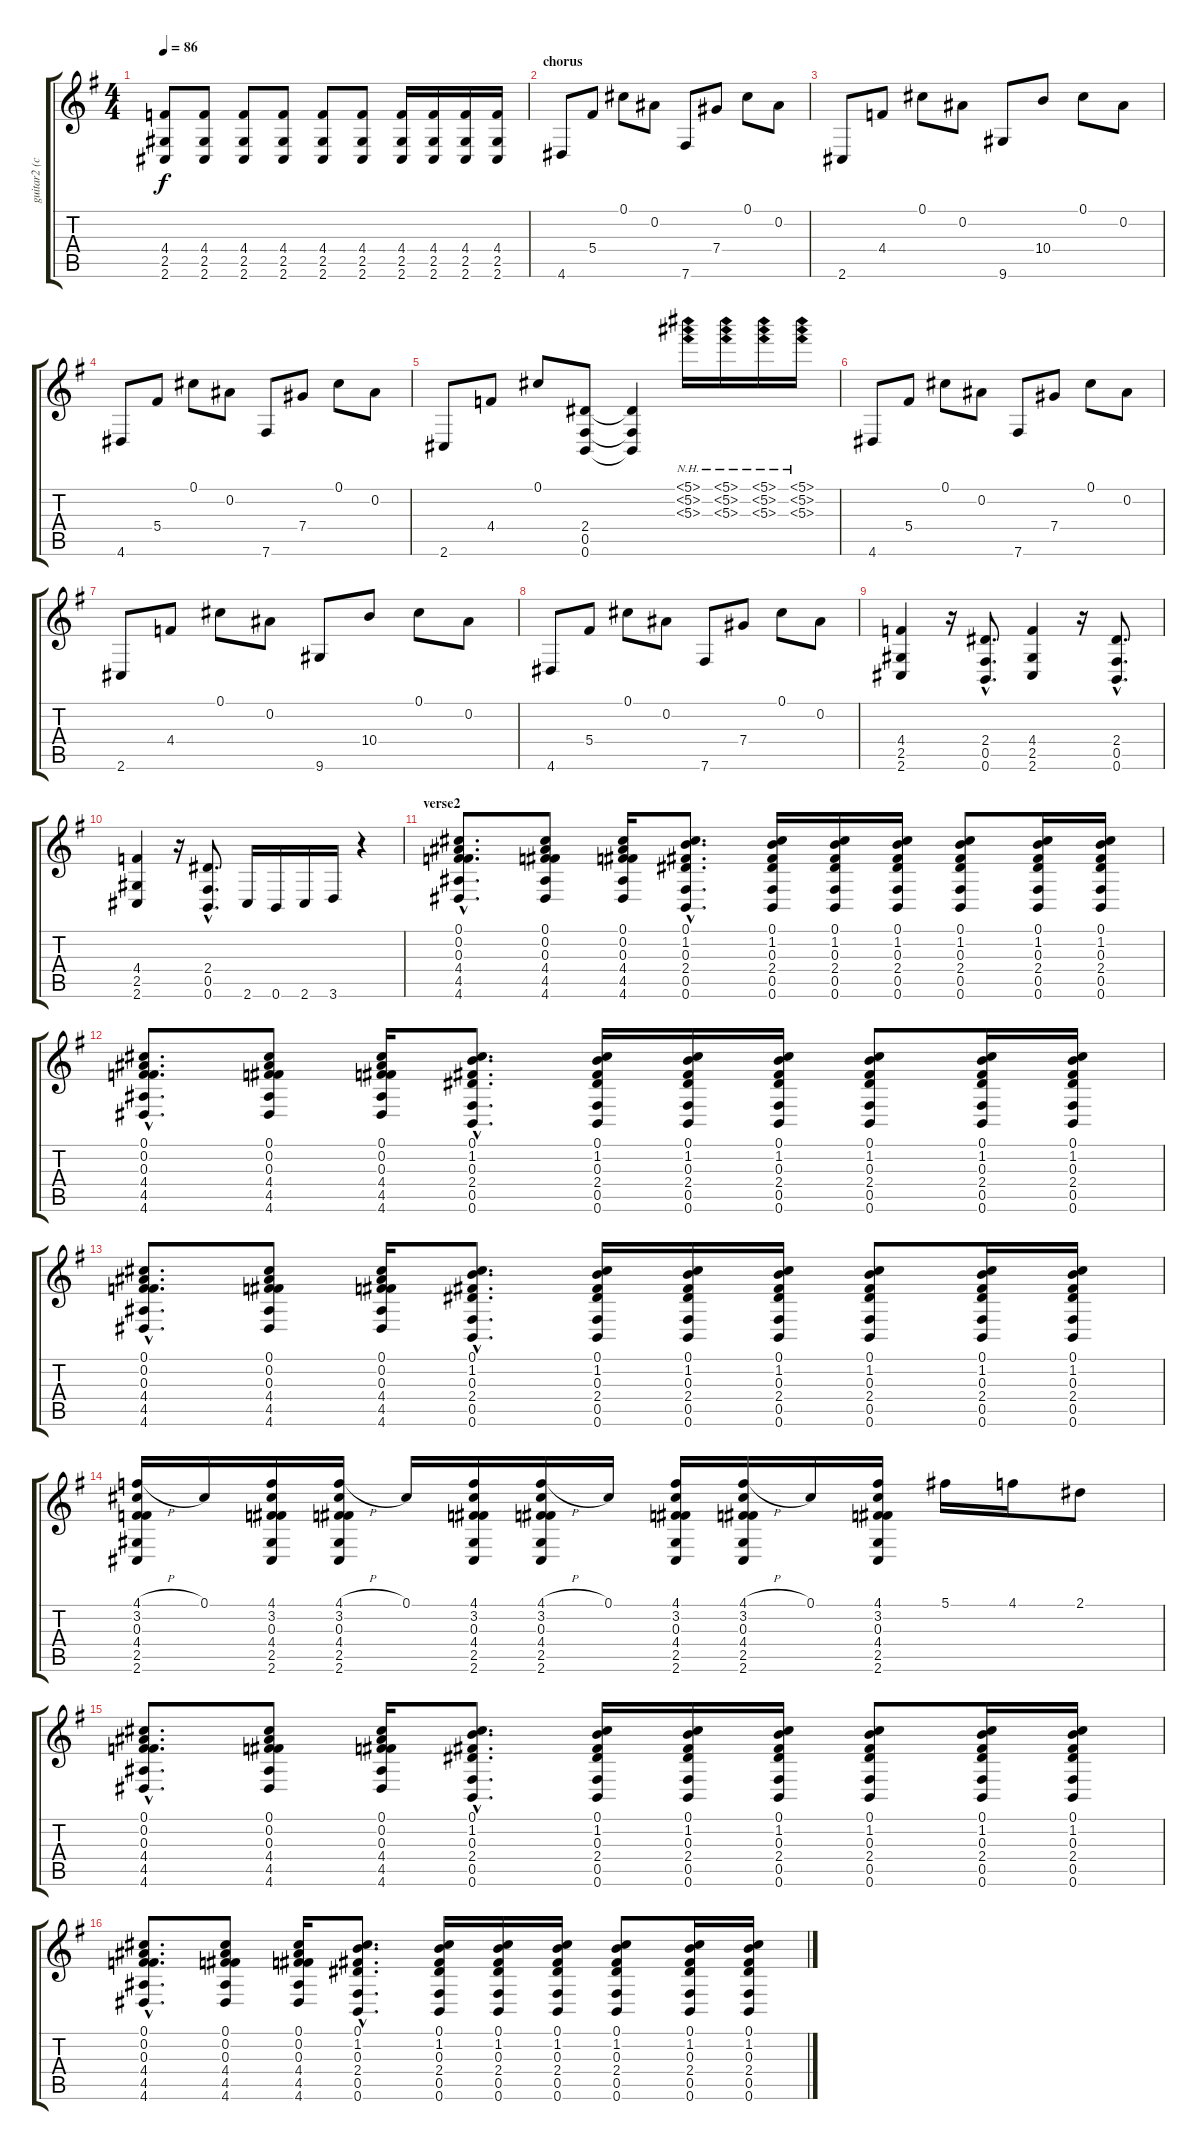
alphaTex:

\track ("guitar2 (clean)" "guitar2 (c") {instrument acousticguitarnylon}
\staff {score tabs}
\tuning (Db4 Bb3 Gb3 Db3 Gb2 B1) {hide}
\ts (4 4)
\tempo 86
\clef g2
\ks eminor
(4.4 2.5 2.6).8{dy f} (4.4 2.5 2.6).8 (4.4 2.5 2.6).8 (4.4 2.5 2.6).8 (4.4 2.5 2.6).8 (4.4 2.5 2.6).8 (4.4 2.5 2.6).16 (4.4 2.5 2.6).16 (4.4 2.5 2.6).16 (4.4 2.5 2.6).16 |
\section ("" "chorus")
4.6.8{balance 8 instrument acousticguitarnylon} 5.4.8 0.1.8 0.2.8 7.6.8 7.4.8 0.1.8 0.2.8 |
2.6.8 4.4.8 0.1.8 0.2.8 9.6.8 10.4.8 0.1.8 0.2.8 |
4.6.8 5.4.8 0.1.8 0.2.8 7.6.8 7.4.8 0.1.8 0.2.8 |
2.6.8 4.4.8 0.1.8 (2.4 0.5 0.6).8 (2.4{t} 0.5{t} 0.6{t}).4 (5.1{nh} 5.2{nh} 5.3{nh}).16 (5.1{nh} 5.2{nh} 5.3{nh}).16 (5.1{nh} 5.2{nh} 5.3{nh}).16 (5.1{nh} 5.2{nh} 5.3{nh}).16 |
4.6.8 5.4.8 0.1.8 0.2.8 7.6.8 7.4.8 0.1.8 0.2.8 |
2.6.8 4.4.8 0.1.8 0.2.8 9.6.8 10.4.8 0.1.8 0.2.8 |
4.6.8 5.4.8 0.1.8 0.2.8 7.6.8 7.4.8 0.1.8 0.2.8 |
(4.4 2.5 2.6).4{balance 12 instrument distortionguitar} r.16 (2.4{hac} 0.5{hac} 0.6{hac}).8{d} (4.4 2.5 2.6).4 r.16 (2.4{hac} 0.5{hac} 0.6{hac}).8{d} |
(4.4 2.5 2.6).4 r.16 (2.4{hac} 0.5{hac} 0.6{hac}).8{d} 2.6.16 0.6.16 2.6.16 3.6.16 r.4 |
\section ("" "verse2")
(0.1{hac} 0.2{hac} 0.3{hac} 4.4{hac} 4.5{hac} 4.6{hac}).8{d balance 8 instrument acousticguitarnylon} (0.1 0.2 0.3 4.4 4.5 4.6).8 (0.1 0.2 0.3 4.4 4.5 4.6).16 (0.1{hac} 1.2{hac} 0.3{hac} 2.4{hac} 0.5{hac} 0.6{hac}).8{d} (0.1 1.2 0.3 2.4 0.5 0.6).16 (0.1 1.2 0.3 2.4 0.5 0.6).16 (0.1 1.2 0.3 2.4 0.5 0.6).16 (0.1 1.2 0.3 2.4 0.5 0.6).8 (0.1 1.2 0.3 2.4 0.5 0.6).16 (0.1 1.2 0.3 2.4 0.5 0.6).16 |
(0.1{hac} 0.2{hac} 0.3{hac} 4.4{hac} 4.5{hac} 4.6{hac}).8{d} (0.1 0.2 0.3 4.4 4.5 4.6).8 (0.1 0.2 0.3 4.4 4.5 4.6).16 (0.1{hac} 1.2{hac} 0.3{hac} 2.4{hac} 0.5{hac} 0.6{hac}).8{d} (0.1 1.2 0.3 2.4 0.5 0.6).16 (0.1 1.2 0.3 2.4 0.5 0.6).16 (0.1 1.2 0.3 2.4 0.5 0.6).16 (0.1 1.2 0.3 2.4 0.5 0.6).8 (0.1 1.2 0.3 2.4 0.5 0.6).16 (0.1 1.2 0.3 2.4 0.5 0.6).16 |
(0.1{hac} 0.2{hac} 0.3{hac} 4.4{hac} 4.5{hac} 4.6{hac}).8{d} (0.1 0.2 0.3 4.4 4.5 4.6).8 (0.1 0.2 0.3 4.4 4.5 4.6).16 (0.1{hac} 1.2{hac} 0.3{hac} 2.4{hac} 0.5{hac} 0.6{hac}).8{d} (0.1 1.2 0.3 2.4 0.5 0.6).16 (0.1 1.2 0.3 2.4 0.5 0.6).16 (0.1 1.2 0.3 2.4 0.5 0.6).16 (0.1 1.2 0.3 2.4 0.5 0.6).8 (0.1 1.2 0.3 2.4 0.5 0.6).16 (0.1 1.2 0.3 2.4 0.5 0.6).16 |
(4.1{h} 3.2 0.3 4.4 2.5 2.6).16 0.1.16 (4.1 3.2 0.3 4.4 2.5 2.6).16 (4.1{h} 3.2 0.3 4.4 2.5 2.6).16 0.1.16 (4.1 3.2 0.3 4.4 2.5 2.6).16 (4.1{h} 3.2 0.3 4.4 2.5 2.6).16 0.1.16 (4.1 3.2 0.3 4.4 2.5 2.6).16 (4.1{h} 3.2 0.3 4.4 2.5 2.6).16 0.1.16 (4.1 3.2 0.3 4.4 2.5 2.6).16 5.1.16 4.1.16 2.1.8 |
(0.1{hac} 0.2{hac} 0.3{hac} 4.4{hac} 4.5{hac} 4.6{hac}).8{d} (0.1 0.2 0.3 4.4 4.5 4.6).8 (0.1 0.2 0.3 4.4 4.5 4.6).16 (0.1{hac} 1.2{hac} 0.3{hac} 2.4{hac} 0.5{hac} 0.6{hac}).8{d} (0.1 1.2 0.3 2.4 0.5 0.6).16 (0.1 1.2 0.3 2.4 0.5 0.6).16 (0.1 1.2 0.3 2.4 0.5 0.6).16 (0.1 1.2 0.3 2.4 0.5 0.6).8 (0.1 1.2 0.3 2.4 0.5 0.6).16 (0.1 1.2 0.3 2.4 0.5 0.6).16 |
(0.1{hac} 0.2{hac} 0.3{hac} 4.4{hac} 4.5{hac} 4.6{hac}).8{d} (0.1 0.2 0.3 4.4 4.5 4.6).8 (0.1 0.2 0.3 4.4 4.5 4.6).16 (0.1{hac} 1.2{hac} 0.3{hac} 2.4{hac} 0.5{hac} 0.6{hac}).8{d} (0.1 1.2 0.3 2.4 0.5 0.6).16 (0.1 1.2 0.3 2.4 0.5 0.6).16 (0.1 1.2 0.3 2.4 0.5 0.6).16 (0.1 1.2 0.3 2.4 0.5 0.6).8 (0.1 1.2 0.3 2.4 0.5 0.6).16 (0.1 1.2 0.3 2.4 0.5 0.6).16
